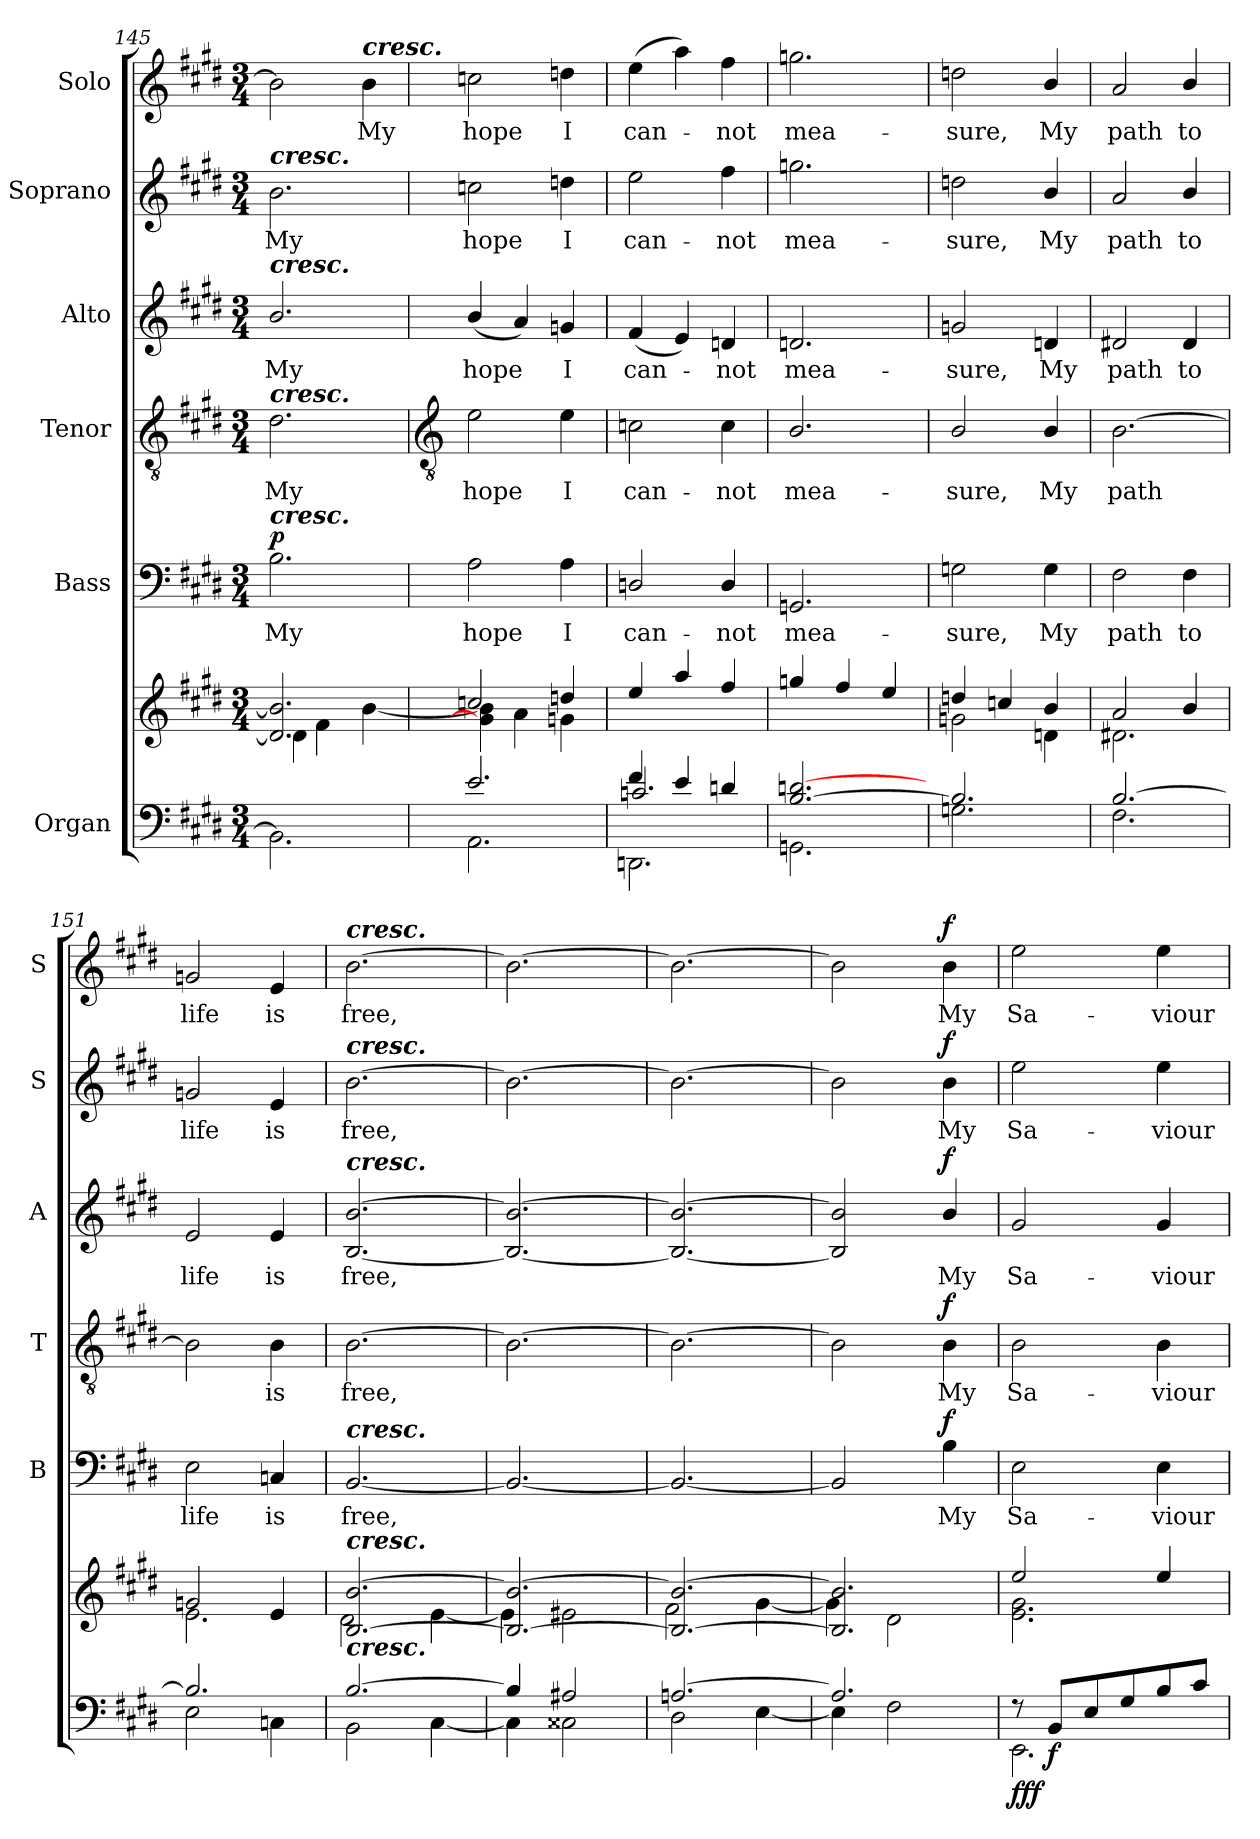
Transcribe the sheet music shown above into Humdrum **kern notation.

**kern	**kern	**dynam	**kern	**text	**dynam	**kern	**text	**dynam	**kern	**text	**dynam	**kern	**text	**dynam	**kern	**text	**dynam
*part6	*part6	*part6	*part5	*part5	*part5	*part4	*part4	*part4	*part3	*part3	*part3	*part2	*part2	*part2	*part1	*part1	*part1
*staff7	*staff6	*staff6/7	*staff5	*staff5	*staff5	*staff4	*staff4	*staff4	*staff3	*staff3	*staff3	*staff2	*staff2	*staff2	*staff1	*staff1	*staff1
*I"Organ	*	*	*I"Bass	*	*	*I"Tenor	*	*	*I"Alto	*	*	*I"Soprano	*	*	*I"Solo	*	*
*	*	*	*I'B	*	*	*I'T	*	*	*I'A	*	*	*I'S	*	*	*I'S	*	*
*clefF4	*clefG2	*	*clefF4	*	*	*clefGv2	*	*	*clefG2	*	*	*clefG2	*	*	*clefG2	*	*
*k[f#c#g#d#]	*k[f#c#g#d#]	*	*k[f#c#g#d#]	*	*	*k[f#c#g#d#]	*	*	*k[f#c#g#d#]	*	*	*k[f#c#g#d#]	*	*	*k[f#c#g#d#]	*	*
*E:	*E:	*	*E:	*	*	*E:	*	*	*E:	*	*	*E:	*	*	*E:	*	*
*M3/4	*M3/4	*	*M3/4	*	*	*M3/4	*	*	*M3/4	*	*	*M3/4	*	*	*M3/4	*	*
=145	=145	=145	=145	=145	=145	=145	=145	=145	=145	=145	=145	=145	=145	=145	=145	=145	=145
*^	*^	*	*	*	*	*	*	*	*	*	*	*	*	*	*	*	*
!	!	!	!	!	!	!	!	!	!	!	!	!	!	!LO:TX:a:Bi:t=cresc.	!	!	!	!	!
!	!	!	!	!	!	!	!	!	!	!	!LO:TX:a:Bi:t=cresc.	!	!	!	!	!	!	!	!
!	!	!	!	!	!	!	!	!LO:TX:a:Bi:t=cresc.	!	!	!	!	!	!	!	!	!	!	!
!	!	!	!	!	!LO:TX:a:Bi:t=cresc.	!	!	!	!	!	!	!	!	!	!	!	!	!	!
!	!	!	!	!	!	!LO:LY:b	!LO:DY:b	!	!LO:LY:b	!	!	!LO:LY:b	!	!	!LO:LY:b	!	!	!	!
2.ryy	2.BB\]	2.d#/] 2.b/]	4d#\	.	2.B	My	p	2.d#	My	.	2.b/	My	.	2.b	My	.	2b]	.	.
.	.	.	4f#\	.	.	.	.	.	.	.	.	.	.	.	.	.	.	.	.
!	!	!	!	!	!	!	!	!	!	!	!	!	!	!	!	!	!LO:TX:a:Bi:t=cresc.	!	!
!	!	!	!	!	!	!	!	!	!	!	!	!	!	!	!	!	!	!LO:LY:b	!
.	.	.	[4b\	.	.	.	.	.	.	.	.	.	.	.	.	.	4b	My	.
!!LO:LB:g=z
=146	=146	=146	=146	=146	=146	=146	=146	=146	=146	=146	=146	=146	=146	=146	=146	=146	=146	=146	=146
*	*	*	*	*	*	*	*	*clefGv2	*	*	*	*	*	*	*	*	*	*	*
!	!	!	!	!	!	!LO:LY:b	!	!	!LO:LY:b	!	!	!LO:LY:b	!	!	!LO:LY:b	!	!	!LO:LY:b	!
2.e/	2.AA\	2ccn/	4g#\] 4b\]	.	2A	hope	.	2e	hope	.	(<4b/	hope	.	2ccn	hope	.	2ccn	hope	.
.	.	.	4a\	.	.	.	.	.	.	.	4a)	.	.	.	.	.	.	.	.
!	!	!	!	!	!	!LO:LY:b	!	!	!LO:LY:b	!	!	!LO:LY:b	!	!	!LO:LY:b	!	!	!LO:LY:b	!
.	.	4ddn/	4gn\	.	4A	I	.	4e	I	.	4gn	I	.	4ddn	I	.	4ddn	I	.
=147	=147	=147	=147	=147	=147	=147	=147	=147	=147	=147	=147	=147	=147	=147	=147	=147	=147	=147	=147
*	*^	*	*	*	*	*	*	*	*	*	*	*	*	*	*	*	*	*	*
!	!	!	!	!	!	!	!LO:LY:b	!	!	!LO:LY:b	!	!	!LO:LY:b	!	!	!LO:LY:b	!	!	!LO:LY:b	!
*	*	*	*v	*v	*	*	*	*	*	*	*	*	*	*	*	*	*	*	*	*
4f#/	2.cn/	2.DDn\	4ee/	.	2Dn/	can-	.	2cn	can-	.	(<4f#	can-	.	2ee	can-	.	(>4ee	can-	.
4e/	.	.	4aa/	.	.	.	.	.	.	.	4e)	.	.	.	.	.	4aa)	.	.
!	!	!	!	!	!	!LO:LY:b	!	!	!LO:LY:b	!	!	!LO:LY:b	!	!	!LO:LY:b	!	!	!LO:LY:b	!
4dn/	.	.	4ff#/	.	4D/	-not	.	4c	-not	.	4dn	not	.	4ff#	-not	.	4ff#	not	.
*	*v	*v	*	*	*	*	*	*	*	*	*	*	*	*	*	*	*	*	*
=148	=148	=148	=148	=148	=148	=148	=148	=148	=148	=148	=148	=148	=148	=148	=148	=148	=148	=148
*	*	*^	*	*	*	*	*	*	*	*	*	*	*	*	*	*	*	*
!	!	!	!	!	!	!LO:LY:b	!	!	!LO:LY:b	!	!	!LO:LY:b	!	!	!LO:LY:b	!	!	!LO:LY:b	!
[2.B/ [2.dn/	2.GGn\	4ggn/	2.ryy	.	2.GGn/	mea-	.	2.B/	mea-	.	2.dn	mea-	.	2.ggn	mea-	.	2.ggn	mea-	.
.	.	4ff#/	.	.	.	.	.	.	.	.	.	.	.	.	.	.	.	.	.
.	.	4ee/	.	.	.	.	.	.	.	.	.	.	.	.	.	.	.	.	.
=149	=149	=149	=149	=149	=149	=149	=149	=149	=149	=149	=149	=149	=149	=149	=149	=149	=149	=149	=149
!	!	!	!	!	!	!LO:LY:b	!	!	!LO:LY:b	!	!	!LO:LY:b	!	!	!LO:LY:b	!	!	!LO:LY:b	!
2.B/]	2.Gn\	4ddn/	2gn\	.	2Gn\	-sure,	.	2B/	-sure,	.	2gn	-sure,	.	2ddn	-sure,	.	2ddn	-sure,	.
.	.	4ccn/	.	.	.	.	.	.	.	.	.	.	.	.	.	.	.	.	.
!	!	!	!	!	!	!LO:LY:b	!	!	!LO:LY:b	!	!	!LO:LY:b	!	!	!LO:LY:b	!	!	!LO:LY:b	!
.	.	4b/	4dn\	.	4G\	My	.	4B/	My	.	4dn	My	.	4b/	My	.	4b/	My	.
=150	=150	=150	=150	=150	=150	=150	=150	=150	=150	=150	=150	=150	=150	=150	=150	=150	=150	=150	=150
!	!	!	!	!	!	!LO:LY:b	!	!	!LO:LY:b	!	!	!LO:LY:b	!	!	!LO:LY:b	!	!	!LO:LY:b	!
[2.B/	2.F#\	2a/	2.d#X\	.	2F#	path	.	[2.B	path	.	2d#X	path	.	2a	path	.	2a	path	.
!	!	!	!	!	!	!LO:LY:b	!	!	!	!	!	!LO:LY:b	!	!	!LO:LY:b	!	!	!LO:LY:b	!
.	.	4b/	.	.	4F#\	to	.	.	.	.	4d#/	to	.	4b/	to	.	4b/	to	.
=151	=151	=151	=151	=151	=151	=151	=151	=151	=151	=151	=151	=151	=151	=151	=151	=151	=151	=151	=151
!	!	!	!	!	!	!LO:LY:b	!	!	!	!	!	!LO:LY:b	!	!	!LO:LY:b	!	!	!LO:LY:b	!
2.B/]	2E\	2gn/	2.e\	.	2E	life	.	2B]	.	.	2e	life	.	2gn	life	.	2gn	life	.
!	!	!	!	!	!	!LO:LY:b	!	!	!LO:LY:b	!	!	!LO:LY:b	!	!	!LO:LY:b	!	!	!LO:LY:b	!
.	4Cn\	4e/	.	.	4Cn	is	.	4B	is	.	4e	is	.	4e	is	.	4e	is	.
=152	=152	=152	=152	=152	=152	=152	=152	=152	=152	=152	=152	=152	=152	=152	=152	=152	=152	=152	=152
!	!	!	!	!	!	!	!	!	!	!	!	!	!	!	!	!	!LO:TX:a:Bi:t=cresc.	!	!
!	!	!	!	!	!	!	!	!	!	!	!	!	!	!LO:TX:a:Bi:t=cresc.	!	!	!	!	!
!	!	!	!	!	!	!	!	!	!	!	!LO:TX:a:Bi:t=cresc.	!	!	!	!	!	!	!	!
!	!	!	!	!	!LO:TX:a:Bi:t=cresc.	!	!	!	!	!	!	!	!	!	!	!	!	!	!
!	!	!LO:TX:a:Bi:t=cresc.	!	!	!	!	!	!	!	!	!	!	!	!	!	!	!	!	!
!LO:TX:a:Bi:t=cresc.	!	!	!	!	!	!	!	!	!	!	!	!	!	!	!	!	!	!	!
!	!	!	!	!	!	!LO:LY:b	!	!	!LO:LY:b	!	!	!LO:LY:b	!	!	!LO:LY:b	!	!	!LO:LY:b	!
[2.B/	2BB\	[2.B/ [2.b/	2d#\	.	[2.BB	free,	.	[2.B	free,	.	[2.B [2.b	free,	.	[2.b	free,	.	[2.b	free,	.
.	[4C#\	.	[4e\	.	.	.	.	.	.	.	.	.	.	.	.	.	.	.	.
=153	=153	=153	=153	=153	=153	=153	=153	=153	=153	=153	=153	=153	=153	=153	=153	=153	=153	=153	=153
4B/]	4C#\]	2.B/_ 2.b/_	4e\]	.	2.BB_	.	.	2.B_	.	.	2.B_ 2.b_	.	.	2.b_	.	.	2.b_	.	.
2A#X/	2C##X\	.	2e#X\	.	.	.	.	.	.	.	.	.	.	.	.	.	.	.	.
=154	=154	=154	=154	=154	=154	=154	=154	=154	=154	=154	=154	=154	=154	=154	=154	=154	=154	=154	=154
[2.An/	2D#\	2.B/_ 2.b/_	2f#\	.	2.BB_	.	.	2.B_	.	.	2.B_ 2.b_	.	.	2.b_	.	.	2.b_	.	.
.	[4E\	.	[4g#\	.	.	.	.	.	.	.	.	.	.	.	.	.	.	.	.
=155	=155	=155	=155	=155	=155	=155	=155	=155	=155	=155	=155	=155	=155	=155	=155	=155	=155	=155	=155
2.A/]	4E\]	2.B/] 2.b/]	4g#\]	.	2BB]	.	.	2B]	.	.	2B] 2b]	.	.	2b]	.	.	2b]	.	.
.	2F#\	.	2d#\	.	.	.	.	.	.	.	.	.	.	.	.	.	.	.	.
!	!	!	!	!	!	!LO:LY:b	!LO:DY:b	!	!LO:LY:b	!LO:DY:b	!	!LO:LY:b	!LO:DY:b	!	!LO:LY:b	!LO:DY:b	!	!LO:LY:b	!LO:DY:b
.	.	.	.	.	4B	My	f	4B	My	f	4b/	My	f	4b	My	f	4b	My	f
=156	=156	=156	=156	=156	=156	=156	=156	=156	=156	=156	=156	=156	=156	=156	=156	=156	=156	=156	=156
!	!	!	!	!LO:DY:b=2	!	!LO:LY:b	!	!	!LO:LY:b	!	!	!LO:LY:b	!	!	!LO:LY:b	!	!	!LO:LY:b	!
!	!	!	!	!LO:DY:n=1:b	!	!	!	!	!	!	!	!	!	!	!	!	!	!	!
!	!	!	!	!LO:DY:n=2:b	!	!	!	!	!	!	!	!	!	!	!	!	!	!	!
8r	2.EE\	2ee/	2.e\ 2.g#\	f f f	2E	Sa-	.	2B	Sa-	.	2g#	Sa-	.	2ee	Sa-	.	2ee	Sa-	.
!	!	!	!	!LO:DY:n=3:b=2	!	!	!	!	!	!	!	!	!	!	!	!	!	!	!
8BB/L	.	.	.	f	.	.	.	.	.	.	.	.	.	.	.	.	.	.	.
8E/	.	.	.	.	.	.	.	.	.	.	.	.	.	.	.	.	.	.	.
8G#/	.	.	.	.	.	.	.	.	.	.	.	.	.	.	.	.	.	.	.
!	!	!	!	!	!	!LO:LY:b	!	!	!LO:LY:b	!	!	!LO:LY:b	!	!	!LO:LY:b	!	!	!LO:LY:b	!
8B/	.	4ee/	.	.	4E	-viour	.	4B	-viour	.	4g#	-viour	.	4ee	-viour	.	4ee	-viour	.
8c#/J	.	.	.	.	.	.	.	.	.	.	.	.	.	.	.	.	.	.	.
*v	*v	*	*	*	*	*	*	*	*	*	*	*	*	*	*	*	*	*	*
*	*v	*v	*	*	*	*	*	*	*	*	*	*	*	*	*	*	*	*
=	=	=	=	=	=	=	=	=	=	=	=	=	=	=	=	=	=
*-	*-	*-	*-	*-	*-	*-	*-	*-	*-	*-	*-	*-	*-	*-	*-	*-	*-
